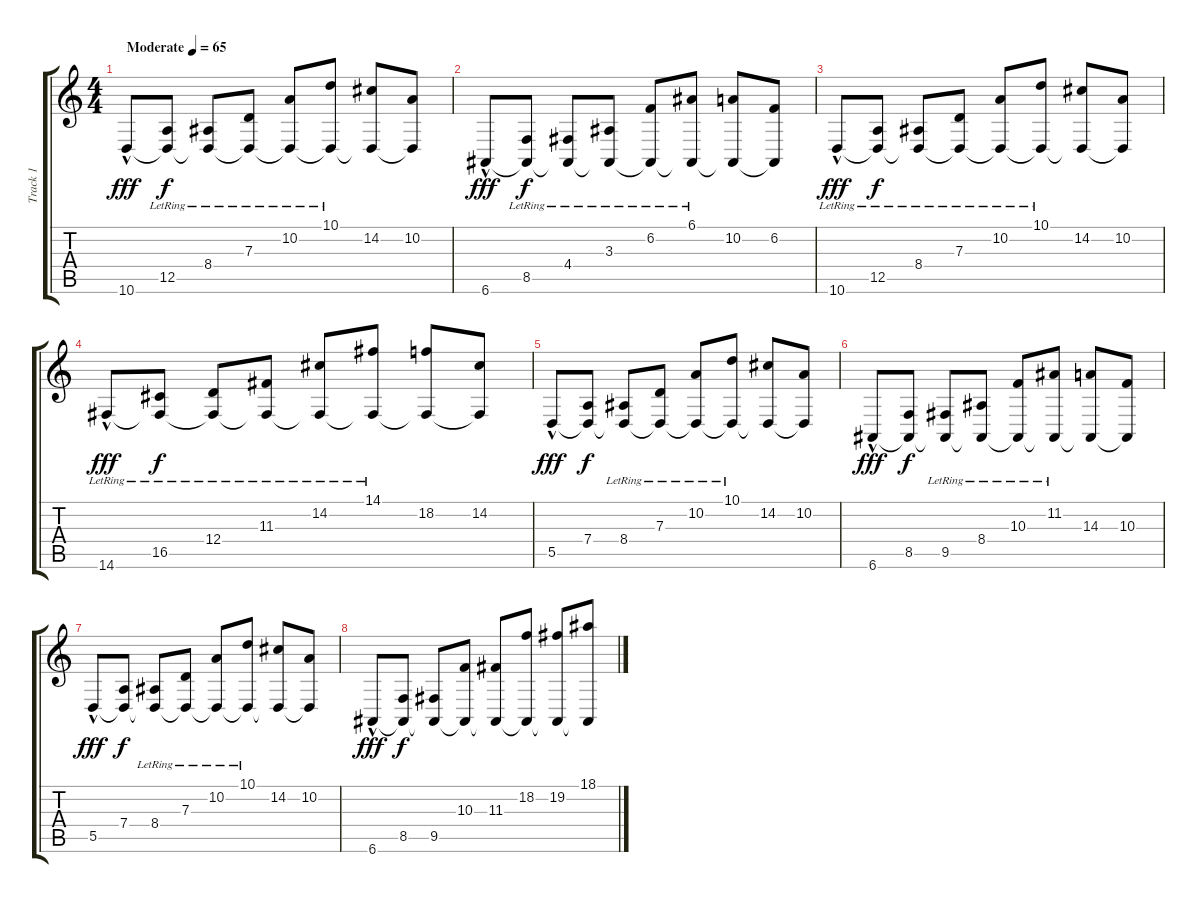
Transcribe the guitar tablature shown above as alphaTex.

\track ("Track 1" "Track 1") {instrument honkytonkpiano}
\staff {score tabs}
\tuning (E4 B3 G3 D3 A2 E2) {hide}
\ts (4 4)
\tempo (65 "Moderate")
\clef g2
\ks c
10.6{hac}.8{dy fff instrument honkytonkpiano} (12.5{lr} 10.6{t}).8{dy f} (8.4{lr} 10.6{t}).8 (7.3{lr} 10.6{t}).8 (10.2{lr} 10.6{t}).8 (10.1{lr} 10.6{t}).8 (14.2 10.6{t}).8 (10.2 10.6{t}).8 |
6.6{hac}.8{dy fff} (8.5{lr} 6.6{t}).8{dy f} (4.4{lr} 6.6{t}).8 (3.3{lr} 6.6{t}).8 (6.2{lr} 6.6{t}).8 (6.1{lr} 6.6{t}).8 (10.2 6.6{t}).8 (6.2 6.6{t}).8 |
10.6{hac lr}.8{dy fff} (12.5{lr} 10.6{t}).8{dy f} (8.4{lr} 10.6{t}).8 (7.3{lr} 10.6{t}).8 (10.2{lr} 10.6{t}).8 (10.1{lr} 10.6{t}).8 (14.2 10.6{t}).8 (10.2 10.6{t}).8 |
14.6{hac lr}.8{dy fff} (16.5{lr} 14.6{t}).8{dy f} (12.4{lr} 14.6{t}).8 (11.3{lr} 14.6{t}).8 (14.2{lr} 14.6{t}).8 (14.1{lr} 14.6{t}).8 (18.2 14.6{t}).8 (14.2 14.6{t}).8 |
5.5{hac}.8{dy fff} (7.4 5.5{t}).8{dy f} (8.4{lr} 5.5{t}).8 (7.3{lr} 5.5{t}).8 (10.2{lr} 5.5{t}).8 (10.1{lr} 5.5{t}).8 (14.2 5.5{t}).8 (10.2 5.5{t}).8 |
6.6{hac}.8{dy fff} (8.5 6.6{t}).8{dy f} (9.5{lr} 6.6{t}).8 (8.4{lr} 6.6{t}).8 (10.3{lr} 6.6{t}).8 (11.2{lr} 6.6{t}).8 (14.3 6.6{t}).8 (10.3 6.6{t}).8 |
5.5{hac}.8{dy fff} (7.4 5.5{t}).8{dy f} (8.4{lr} 5.5{t}).8 (7.3{lr} 5.5{t}).8 (10.2{lr} 5.5{t}).8 (10.1{lr} 5.5{t}).8 (14.2 5.5{t}).8 (10.2 5.5{t}).8 |
6.6{hac}.8{dy fff} (8.5 6.6{t}).8{dy f} (9.5 6.6{t}).8 (10.3 6.6{t}).8 (11.3 6.6{t}).8 (18.2 6.6{t}).8 (19.2 6.6{t}).8 (18.1 6.6{t}).8
